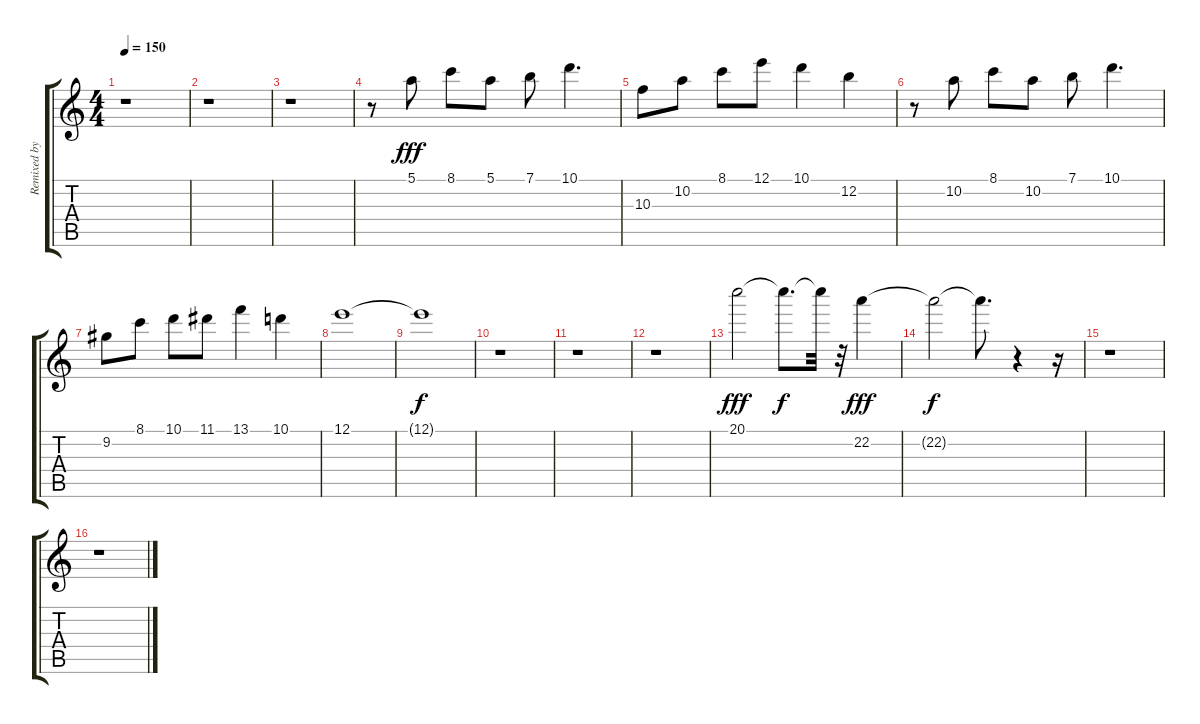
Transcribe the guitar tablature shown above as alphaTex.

\track ("Remixed by: Tony Thai" "Remixed by") {instrument distortionguitar}
\staff {score tabs}
\tuning (E4 B3 G3 D3 A2 E2) {hide}
\ts (4 4)
\tempo 150
\clef g2
\ks c
r.1{dy fff} |
r.1 |
r.1 |
r.8 5.1.8 8.1.8 5.1.8 7.1.8 10.1.4{d} |
10.3.8 10.2.8 8.1.8 12.1.8 10.1.4 12.2.4 |
r.8 10.2.8 8.1.8 10.2.8 7.1.8 10.1.4{d} |
9.2.8 8.1.8 10.1.8 11.1.8 13.1.4 10.1.4 |
12.1.1 |
12.1{t}.1{dy f} |
r.1 |
r.1 |
r.1 |
20.1.2{dy fff} 20.1{t}.8{d dy f} 20.1{t}.32 r.32 22.2.4{dy fff} |
22.2{t}.2{dy f} 22.2{t}.8{d} r.4 r.16 |
r.1 |
r.1
